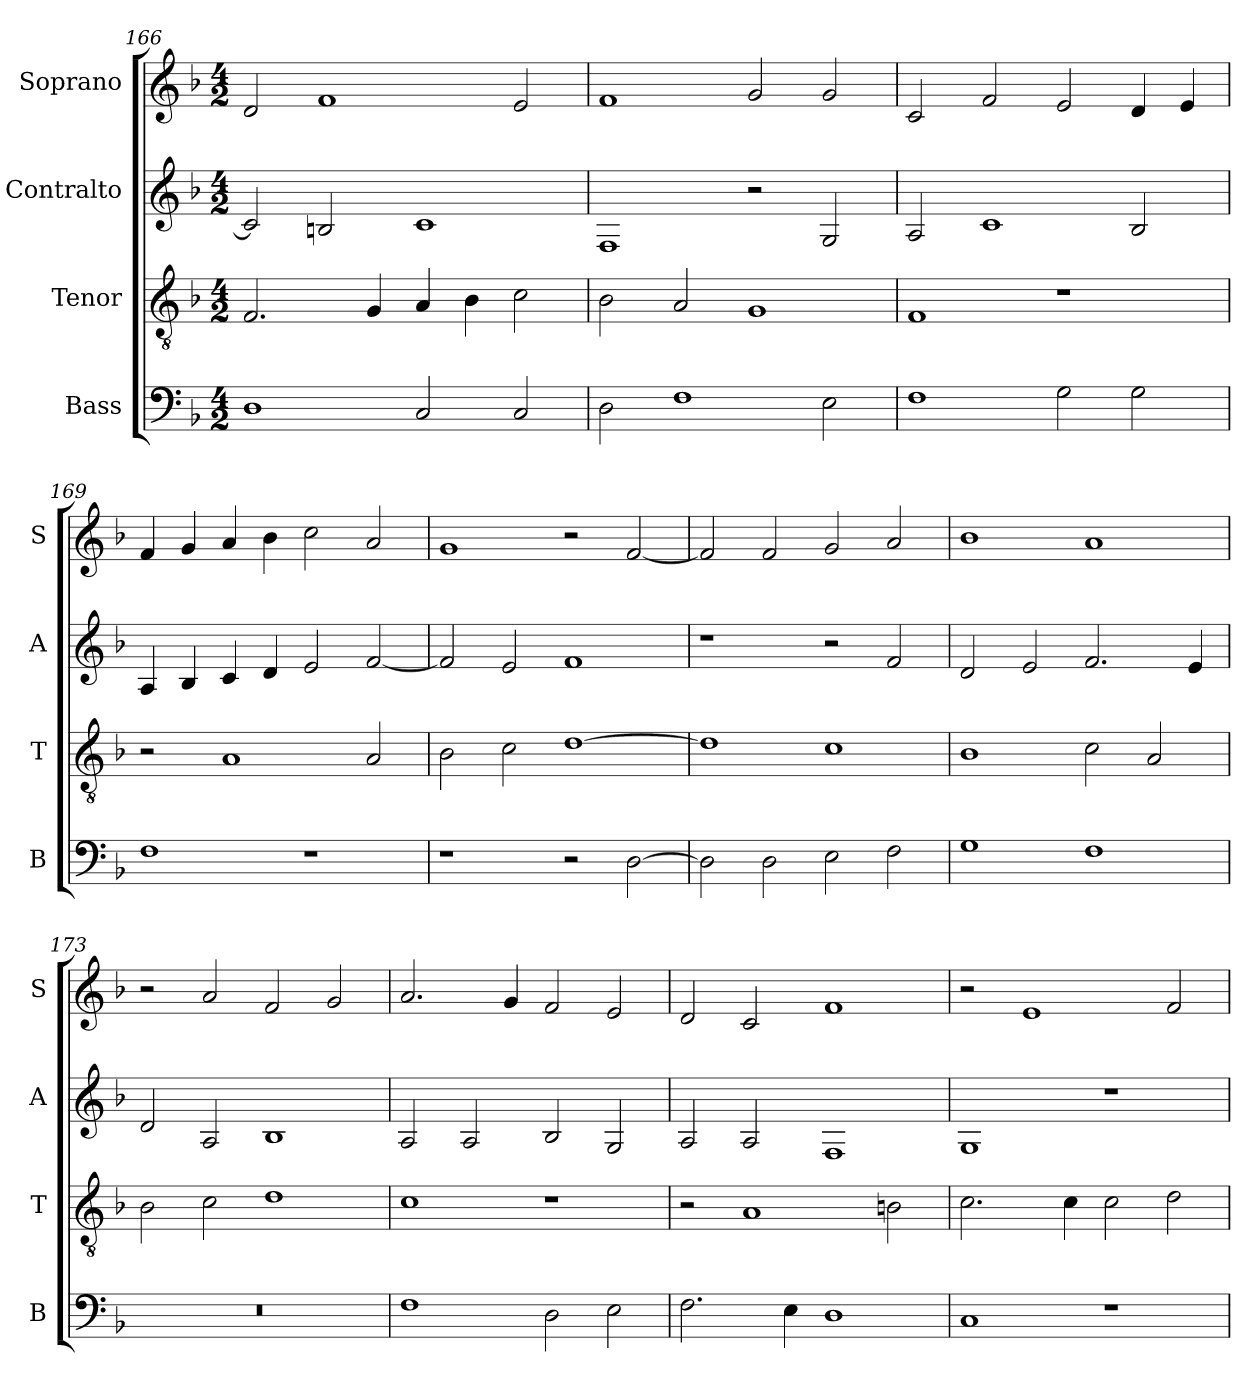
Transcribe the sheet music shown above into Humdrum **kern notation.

**kern	**kern	**kern	**kern
*part4	*part3	*part2	*part1
*staff4	*staff3	*staff2	*staff1
*I"Bass	*I"Tenor	*I"Contralto	*I"Soprano
*I'B	*I'T	*I'A	*I'S
*clefF4	*clefGv2	*clefG2	*clefG2
*k[b-]	*k[b-]	*k[b-]	*k[b-]
*F:ion	*F:ion	*F:ion	*F:ion
*M4/2	*M4/2	*M4/2	*M4/2
=166	=166	=166	=166
1D	2.F	2c]	2d
.	.	2Bn	1f
.	4G	.	.
2C	4A	1c	.
.	4B-	.	.
2C	2c	.	2e
=167	=167	=167	=167
2D	2B-	1F	1f
1F	2A	.	.
.	1G	2r	2g
2E	.	2G	2g
=168	=168	=168	=168
1F	1F	2A	2c
.	.	1c	2f
2G	1r	.	2e
2G	.	2B-	4d
.	.	.	4e
=169	=169	=169	=169
1F	2r	4A	4f
.	.	4B-	4g
.	1A	4c	4a
.	.	4d	4b-
1r	.	2e	2cc
.	2A	[2f	2a
=170	=170	=170	=170
1r	2B-	2f]	1g
.	2c	2e	.
2r	[1d	1f	2r
[2D	.	.	[2f
=171	=171	=171	=171
2D]	1d]	1r	2f]
2D	.	.	2f
2E	1c	2r	2g
2F	.	2f	2a
=172	=172	=172	=172
1G	1B-	2d	1b-
.	.	2e	.
1F	2c	2.f	1a
.	2A	.	.
.	.	4e	.
=173	=173	=173	=173
0r	2B-	2d	2r
.	2c	2A	2a
.	1d	1B-	2f
.	.	.	2g
=174	=174	=174	=174
1F	1c	2A	2.a
.	.	2A	.
.	.	.	4g
2D	1r	2B-	2f
2E	.	2G	2e
=175	=175	=175	=175
2.F	2r	2A	2d
.	1A	2A	2c
4E	.	.	.
1D	.	1F	1f
.	2Bn	.	.
=176	=176	=176	=176
1C	2.c	1G	2r
.	.	.	1e
.	4c	.	.
1r	2c	1r	.
.	2d	.	2f
=	=	=	=
*-	*-	*-	*-
